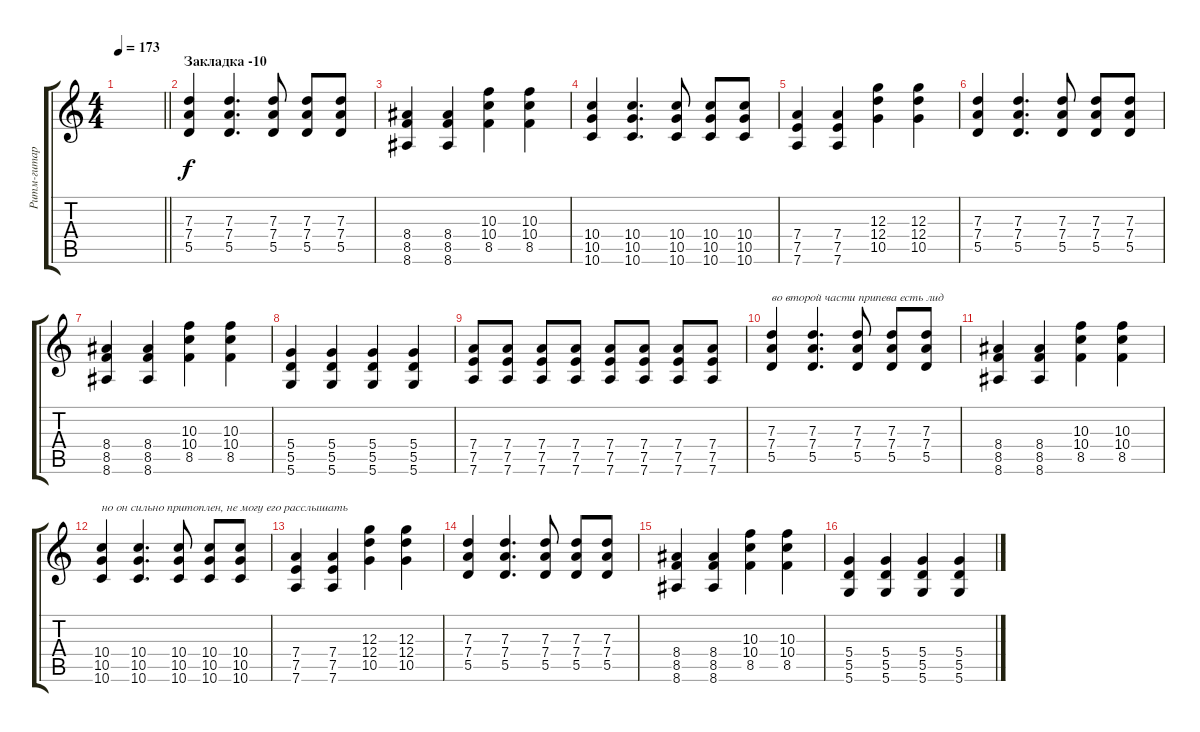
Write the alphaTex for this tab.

\track ("Ритм-гитара" "Ритм-гитар") {instrument distortionguitar}
\staff {score tabs}
\tuning (E4 B3 G3 D3 A2 D2) {hide}
\ts (4 4)
\tempo 173
\clef g2
\barLineRight lightlight
\ks aminor
|
\section ("" "Закладка -10")
\ks c
(7.3 7.4 5.5).4 (7.3 7.4 5.5).4{d} (7.3 7.4 5.5).8 (7.3 7.4 5.5).8 (7.3 7.4 5.5).8 |
\ks aminor
(8.4 8.5 8.6).4 (8.4 8.5 8.6).4 (10.3 10.4 8.5).4 (10.3 10.4 8.5).4 |
(10.4 10.5 10.6).4 (10.4 10.5 10.6).4{d} (10.4 10.5 10.6).8 (10.4 10.5 10.6).8 (10.4 10.5 10.6).8 |
(7.4 7.5 7.6).4 (7.4 7.5 7.6).4 (12.3 12.4 10.5).4 (12.3 12.4 10.5).4 |
(7.3 7.4 5.5).4 (7.3 7.4 5.5).4{d} (7.3 7.4 5.5).8 (7.3 7.4 5.5).8 (7.3 7.4 5.5).8 |
(8.4 8.5 8.6).4 (8.4 8.5 8.6).4 (10.3 10.4 8.5).4 (10.3 10.4 8.5).4 |
(5.4 5.5 5.6).4 (5.4 5.5 5.6).4 (5.4 5.5 5.6).4 (5.4 5.5 5.6).4 |
(7.4 7.5 7.6).8 (7.4 7.5 7.6).8 (7.4 7.5 7.6).8 (7.4 7.5 7.6).8 (7.4 7.5 7.6).8 (7.4 7.5 7.6).8 (7.4 7.5 7.6).8 (7.4 7.5 7.6).8 |
\ks c
(7.3 7.4 5.5).4{txt "во второй части припева есть лид"} (7.3 7.4 5.5).4{d} (7.3 7.4 5.5).8 (7.3 7.4 5.5).8 (7.3 7.4 5.5).8 |
\ks aminor
(8.4 8.5 8.6).4 (8.4 8.5 8.6).4 (10.3 10.4 8.5).4 (10.3 10.4 8.5).4 |
(10.4 10.5 10.6).4{txt "но он сильно притоплен, не могу его расслышать"} (10.4 10.5 10.6).4{d} (10.4 10.5 10.6).8 (10.4 10.5 10.6).8 (10.4 10.5 10.6).8 |
(7.4 7.5 7.6).4 (7.4 7.5 7.6).4 (12.3 12.4 10.5).4 (12.3 12.4 10.5).4 |
(7.3 7.4 5.5).4 (7.3 7.4 5.5).4{d} (7.3 7.4 5.5).8 (7.3 7.4 5.5).8 (7.3 7.4 5.5).8 |
(8.4 8.5 8.6).4 (8.4 8.5 8.6).4 (10.3 10.4 8.5).4 (10.3 10.4 8.5).4 |
(5.4 5.5 5.6).4 (5.4 5.5 5.6).4 (5.4 5.5 5.6).4 (5.4 5.5 5.6).4
